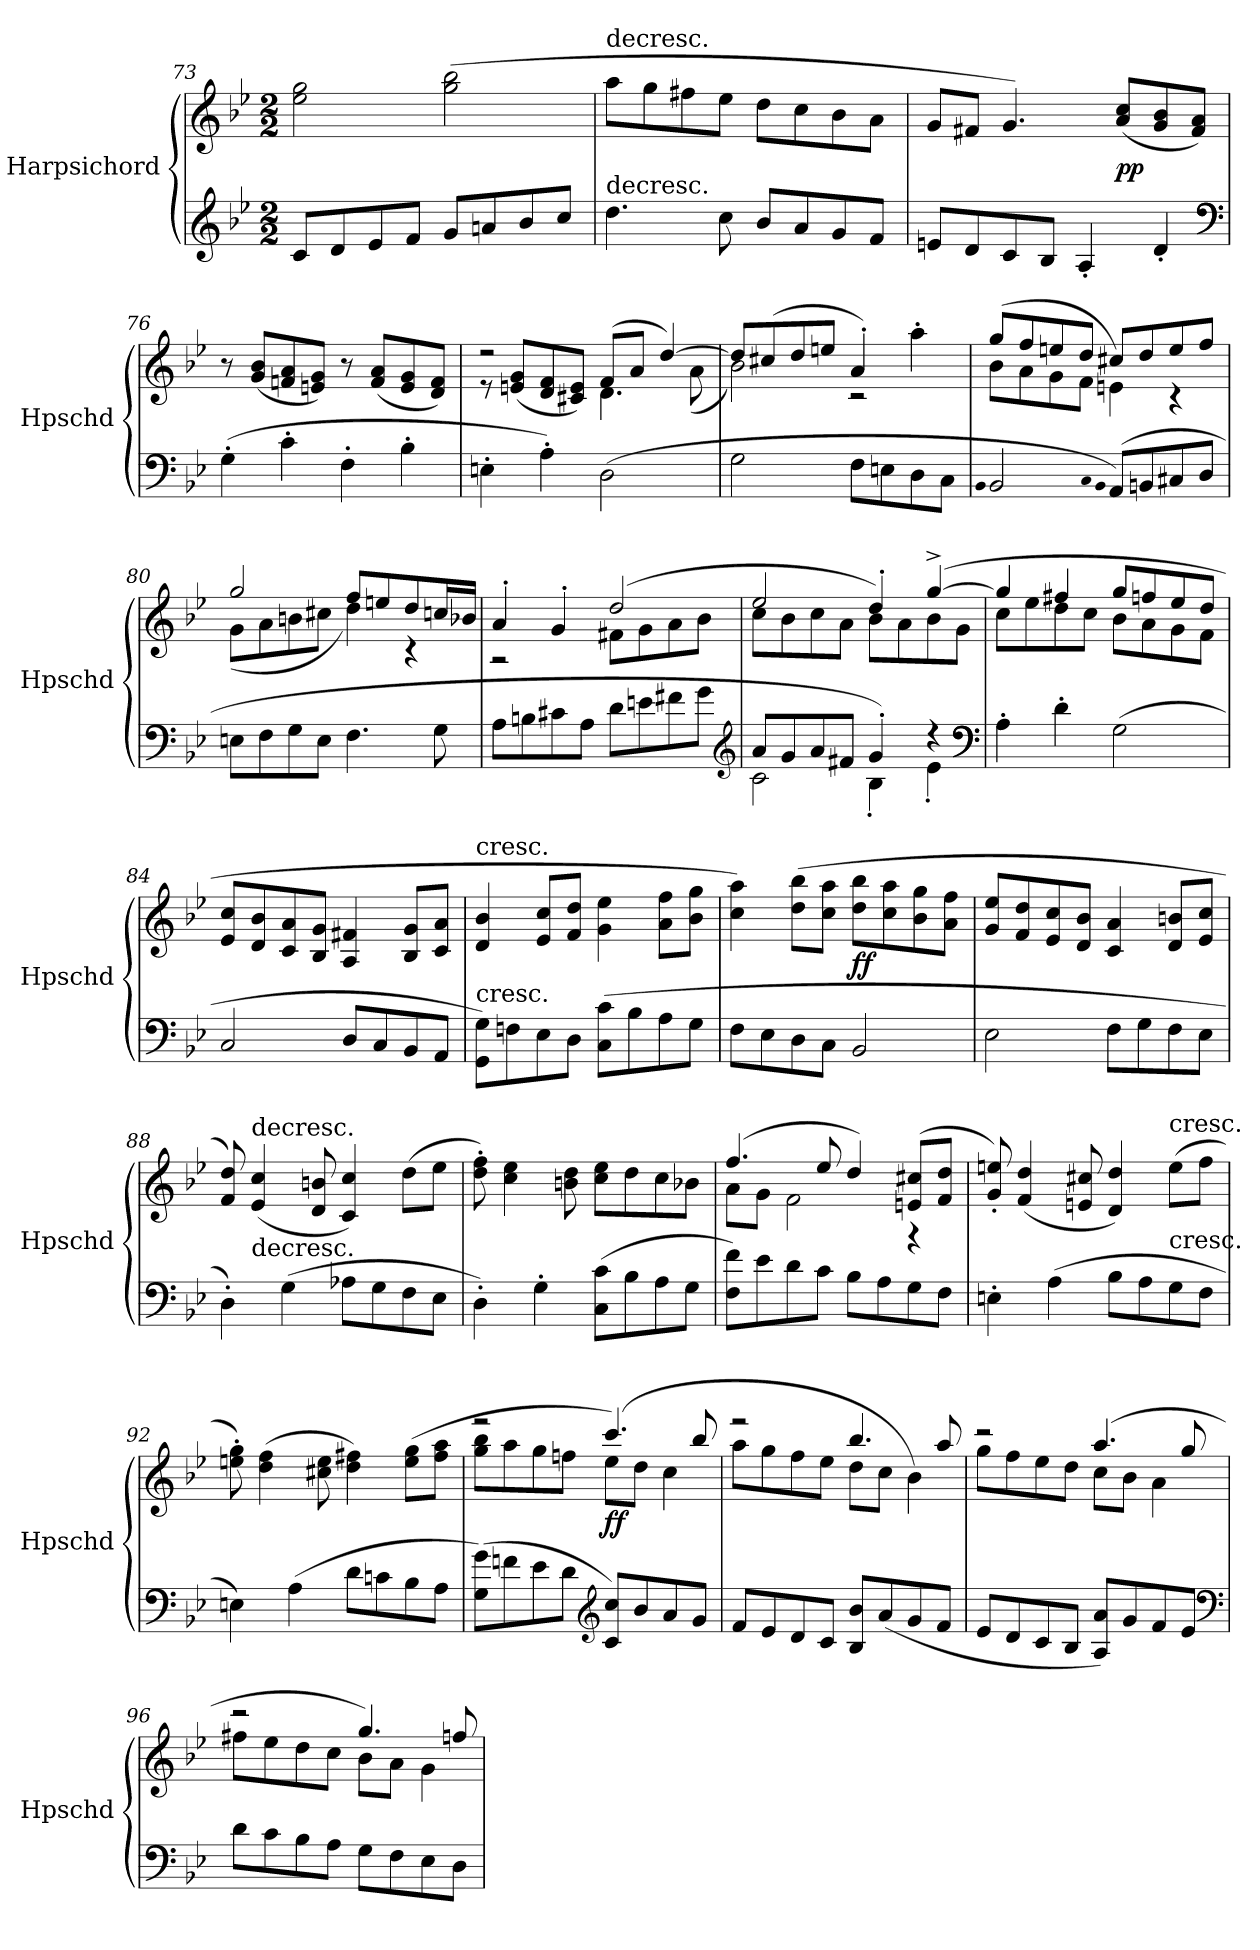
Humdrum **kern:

**kern	**kern	**dynam
*part1	*part1	*part1
*staff2	*staff1	*staff1/2
*I"Harpsichord	*	*
*I'Hpschd	*	*
*clefG2	*clefG2	*
*k[b-e-]	*k[b-e-]	*
*g:	*g:	*
*M2/2	*M2/2	*
=73	=73	=73
8c/L	2ee-\ 2gg\	.
8d/	.	.
8e-/	.	.
8f/J	.	.
8g/L	(2gg\ 2bb-\	.
8an/	.	.
8b-/	.	.
8cc/J	.	.
=74	=74	=74
!	!LO:TX:t=decresc.	!
!LO:TX:t=decresc.	!	!
4.dd\	8aa\L	.
.	8gg\	.
.	8ff#X\	.
8cc\	8ee-\J	.
8b-/L	8dd\L	.
8a/	8cc\	.
8g/	8b-\	.
8f/J	8a\J	.
=75	=75	=75
*^	*	*
8en/L	2ryy	8g/L	.
8d/	.	8f#X/J	.
8c/	.	4.g/)	.
8B-/J	.	.	.
4A'/	8ryy	.	.
.	4.ryy	(8a/ 8cc/L	p p
4d'/	.	8g/ 8b-/	.
.	.	8f#/ 8a/J)	.
*clefF4	*	*	*
*v	*v	*	*
=76	=76	=76
(4G'\	8r	.
.	(8g/ 8b-/L	.
4c'\	8fn/ 8a/	.
.	8en/ 8g/J)	.
4F'\	8r	.
.	(8f/ 8a/L	.
4B-'\	8e/ 8g/	.
.	8d/ 8f/J)	.
=77	=77	=77
*	*^	*
4En'\	2r	8r	.
.	.	(8en/ 8g/L	.
4A'\)	.	8d/ 8f/	.
.	.	8c#X/ 8e/J)	.
(2D\	(8f/L	4.d\	mf mf
.	8a/J	.	.
.	[4dd/)	.	.
.	.	(8a\	.
=78	=78	=78	=78
2G\	8dd/L]	2b-\)	.
.	(8cc#X/	.	.
.	8dd/	.	.
.	8een/J	.	.
8F\L	4a'/)	2r	.
8En\	.	.	.
8D\	4aa'\	.	.
8C\J	.	.	.
=79	=79	=79	=79
qBB-	.	.	.
2BB-/	(8gg/L	8b-\L	.
.	8ff/	8a\	.
.	8een/	8g\	.
.	8dd/J	8f\J	.
qC	.	.	.
qBB-	.	.	.
(8AA/L)	8cc#X/L	4en\)	.
8BBn/	8dd/	.	.
8C#X/	8ee/	4r	.
8D/J	8ff/J	.	.
=80	=80	=80	=80
8En\L	2gg/	(8g\L	.
8F\	.	8a\	.
8G\	.	8bn\	.
8E\J	.	8cc#X\J	.
4.F\	8ff/L	4dd\)	.
.	8een/	.	.
.	8dd/	4r	.
8G\	16ccn/L	.	.
.	16b-X/JJ	.	.
=81	=81	=81	=81
8A\L	4a'/	2r	.
8Bn\	.	.	.
8c#X\	4g'/	.	.
8A\J	.	.	.
8d\L	(2dd/	8f#X\L	.
8en\	.	8g\	.
8f#X\	.	8a\	.
8g\J	.	8b-\J	.
*clefG2	*	*	*
=82	=82	=82	=82
*^	*	*	*
8a/L	2c\	2ee-/	8cc\L	.
8g/	.	.	8b-\	.
8a/	.	.	8cc\	.
8f#X/J	.	.	8a\J	.
4g'/)	4B-'\	4dd'/)	8b-\L	.
.	.	.	8a\	.
4r	4e-'\	([4gg^/	8b-\	.
.	.	.	8g\J	.
*v	*v	*	*	*
*clefF4	*	*	*
=83	=83	=83	=83
4A'\	4gg/]	8cc\L	.
.	.	8ee-\	.
4d'\	4ff#X/	8dd\	.
.	.	8cc\J	.
(2G\	8gg/L	8b-\L	.
.	8ffn/	8a\	.
.	8ee-/	8g\	.
.	8dd/J	8f\J	.
*	*v	*v	*
=84	=84	=84
2C/	8e-/ 8cc/L	.
.	8d/ 8b-/	.
.	8c/ 8a/	.
.	8B-/ 8g/J	.
8D/L	4A/ 4f#X/	.
8C/	.	.
8BB-/	8B-/ 8g/L	.
8AA/J	8c/ 8a/J	.
=85	=85	=85
!	!LO:TX:t=cresc.	!
!LO:TX:t=cresc.	!	!
8GG\ 8G\L)	4d/ 4b-/	.
8Fn\	.	.
8E-\	8e-/ 8cc/L	.
8D\J	8f/ 8dd/J	.
(8C\ 8c\L	4g\ 4ee-\	.
8B-\	.	.
8A\	8a\ 8ff\L	.
8G\J	8b-\ 8gg\J	.
=86	=86	=86
8F\L	4cc\ 4aa\)	.
8E-\	.	.
8D\	(8dd\ 8bb-\L	.
8C\J	8cc\ 8aa\J	.
2BB-/	8dd\ 8bb-\L	f f
.	8cc\ 8aa\	.
.	8b-\ 8gg\	.
.	8a\ 8ff\J	.
=87	=87	=87
2E-\	8g/ 8ee-/L	.
.	8f/ 8dd/	.
.	8e-/ 8cc/	.
.	8d/ 8b-/J	.
8F\L	4c/ 4a/	.
8G\	.	.
8F\	8d/ 8bn/L	.
8E-\J	8e-/ 8cc/J	.
=88	=88	=88
*^	*	*
4D'\)	8ryy	8f/ 8dd/)	.
!	!	!LO:TX:t=decresc.	!
!	!LO:TX:t=decresc.	!	!
.	2..ryy	(4e-/ 4cc/	.
(4G\	.	.	.
.	.	8d/ 8bn/	.
8A-X\L	.	4c/ 4cc/)	.
8G\	.	.	.
8F\	.	(8dd\L	mf mf
8E-\J	.	8ee-\J	.
*v	*v	*	*
=89	=89	=89
4D'\)	8dd'\ 8ff'\)	.
.	4cc\ 4ee-\	.
4G'\	.	.
.	8bn\ 8dd\	.
(8C\ 8c\L	8cc\ 8ee-\L	.
8B-\	8dd\	.
8A\	8cc\	.
8G\J	8b-X\J	.
=90	=90	=90
*	*^	*
8F\ 8f\L)	(4.ff/	8a\L	.
8e-\	.	8g\J	.
8d\	.	2f\	.
8c\J	8ee-/	.	.
8B-\L	4dd/)	.	.
8A\	.	.	.
8G\	(8en/ 8cc#X/L	4r	.
8F\J	8f/ 8dd/J	.	.
*	*v	*v	*
=91	=91	=91
4En'\	8g'/ 8een'/)	.
.	(4f/ 4dd/	.
(4A\	.	.
.	8en/ 8cc#X/	.
8B-\L	4d/ 4dd/)	.
8A\	.	.
!	!LO:TX:t=cresc.	!
!LO:TX:t=cresc.	!	!
8G\	(8ee\L	.
8F\J	8ff\J	.
=92	=92	=92
4En\)	8een'\ 8gg'\)	.
.	(4dd\ 4ff\	.
(4A\	.	.
.	8cc#X\ 8ee\	.
8d\L	4dd\ 4ff#X\)	.
8cn\	.	.
8B-\	(8ee\ 8gg\L	.
8A\J	8ff#\ 8aa\J	.
=93	=93	=93
*	*^	*
(8G\ 8g\L)	2r	8gg\ 8bb-\L	.
8fn\	.	8aa\	.
8e-\	.	8gg\	.
8d\J	.	8ffn\J	.
*clefG2	*	*	*
8c/ 8cc/L)	(4.ccc/)	8ee-\L	f f
8b-/	.	8dd\J	.
8a/	.	4cc\	.
8g/J	8bb-/	.	.
=94	=94	=94	=94
8f/L	2r	8aa\L	.
8e-/	.	8gg\	.
8d/	.	8ff\	.
8c/J	.	8ee-\J	.
8B-/ 8b-/L	4.bb-/	8dd\L	.
(8a/	.	8cc\J	.
8g/	.	4b-\)	.
8f/J	8aa/	.	.
=95	=95	=95	=95
8e-/L	2r	8gg\L	.
8d/	.	8ff\	.
8c/	.	8ee-\	.
8B-/J	.	8dd\J	.
8A/ 8a/L)	(4.aa/	8cc\L	.
8g/	.	8b-\J	.
8f/	.	4a\	.
8e-/J	8gg/	.	.
*clefF4	*	*	*
=96	=96	=96	=96
8d\L	2r	8ff#X\L	.
8c\	.	8ee-\	.
8B-\	.	8dd\	.
8A\J	.	8cc\J	.
8G\L	4.gg/)	8b-\L	.
8F\	.	8a\J	.
8E-\	.	4g\	.
8D\J	8ffn/	.	.
*	*v	*v	*
=	=	=
*-	*-	*-
